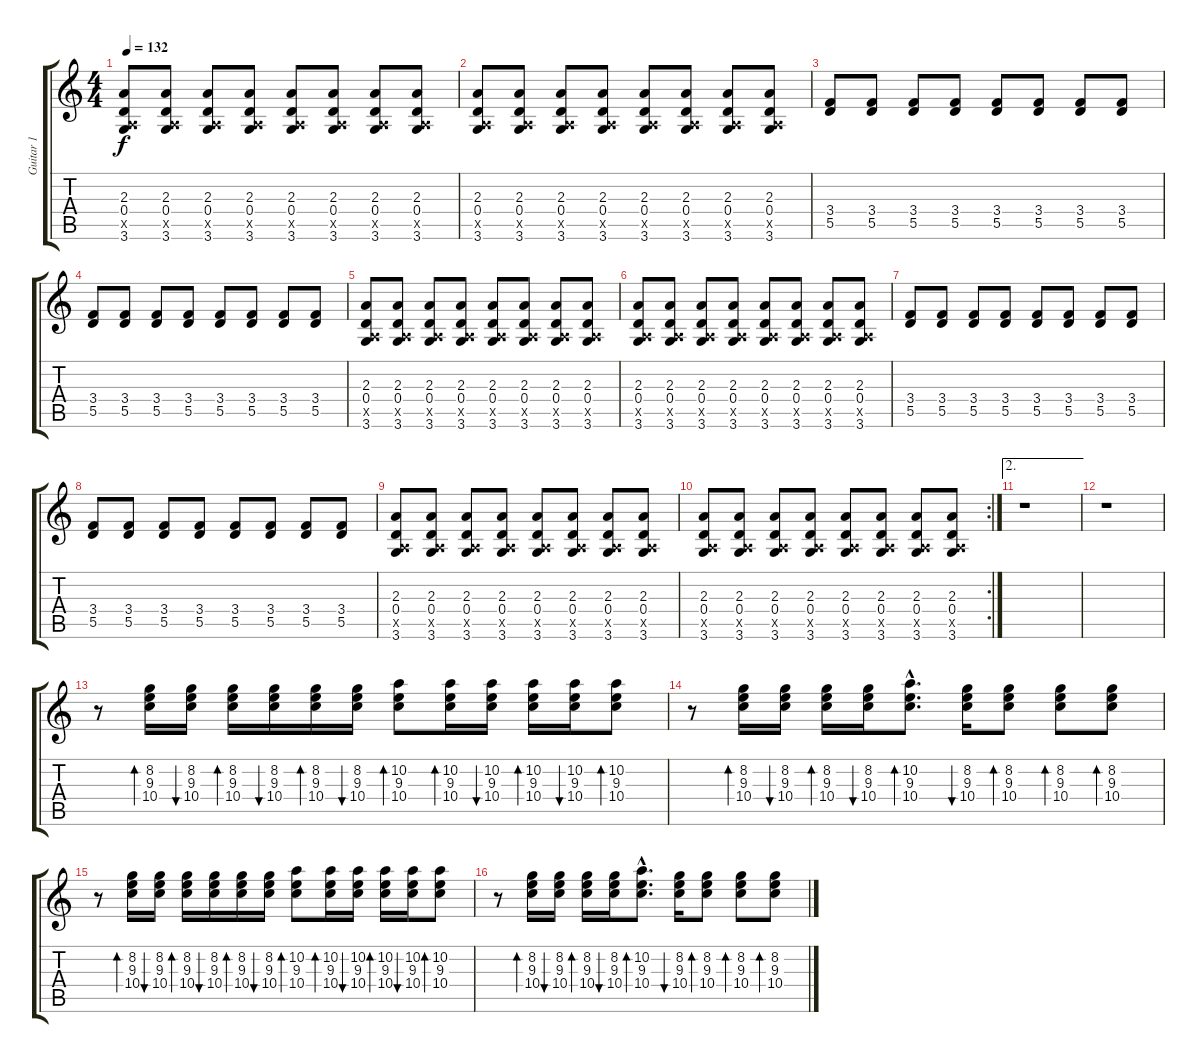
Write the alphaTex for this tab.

\track ("Guitar 1" "Guitar 1") {instrument electricguitarclean}
\staff {score tabs}
\tuning (E4 B3 G3 D3 A2 E2) {hide}
\ts (4 4)
\tempo 132
\clef g2
\ks c
(2.3 0.4 0.5{x} 3.6).8{dy f} (2.3 0.4 0.5{x} 3.6).8 (2.3 0.4 0.5{x} 3.6).8 (2.3 0.4 0.5{x} 3.6).8 (2.3 0.4 0.5{x} 3.6).8 (2.3 0.4 0.5{x} 3.6).8 (2.3 0.4 0.5{x} 3.6).8 (2.3 0.4 0.5{x} 3.6).8 |
(2.3 0.4 0.5{x} 3.6).8 (2.3 0.4 0.5{x} 3.6).8 (2.3 0.4 0.5{x} 3.6).8 (2.3 0.4 0.5{x} 3.6).8 (2.3 0.4 0.5{x} 3.6).8 (2.3 0.4 0.5{x} 3.6).8 (2.3 0.4 0.5{x} 3.6).8 (2.3 0.4 0.5{x} 3.6).8 |
(3.4 5.5).8 (3.4 5.5).8 (3.4 5.5).8 (3.4 5.5).8 (3.4 5.5).8 (3.4 5.5).8 (3.4 5.5).8 (3.4 5.5).8 |
(3.4 5.5).8 (3.4 5.5).8 (3.4 5.5).8 (3.4 5.5).8 (3.4 5.5).8 (3.4 5.5).8 (3.4 5.5).8 (3.4 5.5).8 |
(2.3 0.4 0.5{x} 3.6).8 (2.3 0.4 0.5{x} 3.6).8 (2.3 0.4 0.5{x} 3.6).8 (2.3 0.4 0.5{x} 3.6).8 (2.3 0.4 0.5{x} 3.6).8 (2.3 0.4 0.5{x} 3.6).8 (2.3 0.4 0.5{x} 3.6).8 (2.3 0.4 0.5{x} 3.6).8 |
(2.3 0.4 0.5{x} 3.6).8 (2.3 0.4 0.5{x} 3.6).8 (2.3 0.4 0.5{x} 3.6).8 (2.3 0.4 0.5{x} 3.6).8 (2.3 0.4 0.5{x} 3.6).8 (2.3 0.4 0.5{x} 3.6).8 (2.3 0.4 0.5{x} 3.6).8 (2.3 0.4 0.5{x} 3.6).8 |
(3.4 5.5).8 (3.4 5.5).8 (3.4 5.5).8 (3.4 5.5).8 (3.4 5.5).8 (3.4 5.5).8 (3.4 5.5).8 (3.4 5.5).8 |
(3.4 5.5).8 (3.4 5.5).8 (3.4 5.5).8 (3.4 5.5).8 (3.4 5.5).8 (3.4 5.5).8 (3.4 5.5).8 (3.4 5.5).8 |
(2.3 0.4 0.5{x} 3.6).8 (2.3 0.4 0.5{x} 3.6).8 (2.3 0.4 0.5{x} 3.6).8 (2.3 0.4 0.5{x} 3.6).8 (2.3 0.4 0.5{x} 3.6).8 (2.3 0.4 0.5{x} 3.6).8 (2.3 0.4 0.5{x} 3.6).8 (2.3 0.4 0.5{x} 3.6).8 |
\rc 2
(2.3 0.4 0.5{x} 3.6).8 (2.3 0.4 0.5{x} 3.6).8 (2.3 0.4 0.5{x} 3.6).8 (2.3 0.4 0.5{x} 3.6).8 (2.3 0.4 0.5{x} 3.6).8 (2.3 0.4 0.5{x} 3.6).8 (2.3 0.4 0.5{x} 3.6).8 (2.3 0.4 0.5{x} 3.6).8 |
\ae 2
r.1 |
r.1 |
r.8 (8.2 9.3 10.4).16{bd 120} (8.2 9.3 10.4).16{bu 120} (8.2 9.3 10.4).16{bd 120} (8.2 9.3 10.4).16{bu 120} (8.2 9.3 10.4).16{bd 120} (8.2 9.3 10.4).16{bu 120} (10.2 9.3 10.4).8{bd 120} (10.2 9.3 10.4).16{bd 120} (10.2 9.3 10.4).16{bu 120} (10.2 9.3 10.4).16{bd 120} (10.2 9.3 10.4).16{bu 120} (10.2 9.3 10.4).8{bd 120} |
r.8 (8.2 9.3 10.4).16{bd 120} (8.2 9.3 10.4).16{bu 120} (8.2 9.3 10.4).16{bd 120} (8.2 9.3 10.4).16{bu 120} (10.2 9.3{hac} 10.4{hac}).8{d bd 120} (8.2 9.3 10.4).16{bu 120} (8.2 9.3 10.4).8{bd 120} (8.2 9.3 10.4).8{bd 120} (8.2 9.3 10.4).8{bd 120} |
r.8 (8.2 9.3 10.4).16{bd 120} (8.2 9.3 10.4).16{bu 120} (8.2 9.3 10.4).16{bd 120} (8.2 9.3 10.4).16{bu 120} (8.2 9.3 10.4).16{bd 120} (8.2 9.3 10.4).16{bu 120} (10.2 9.3 10.4).8{bd 120} (10.2 9.3 10.4).16{bd 120} (10.2 9.3 10.4).16{bu 120} (10.2 9.3 10.4).16{bd 120} (10.2 9.3 10.4).16{bu 120} (10.2 9.3 10.4).8{bd 120} |
r.8 (8.2 9.3 10.4).16{bd 120} (8.2 9.3 10.4).16{bu 120} (8.2 9.3 10.4).16{bd 120} (8.2 9.3 10.4).16{bu 120} (10.2 9.3{hac} 10.4{hac}).8{d bd 120} (8.2 9.3 10.4).16{bu 120} (8.2 9.3 10.4).8{bd 120} (8.2 9.3 10.4).8{bd 120} (8.2 9.3 10.4).8{bd 120}
